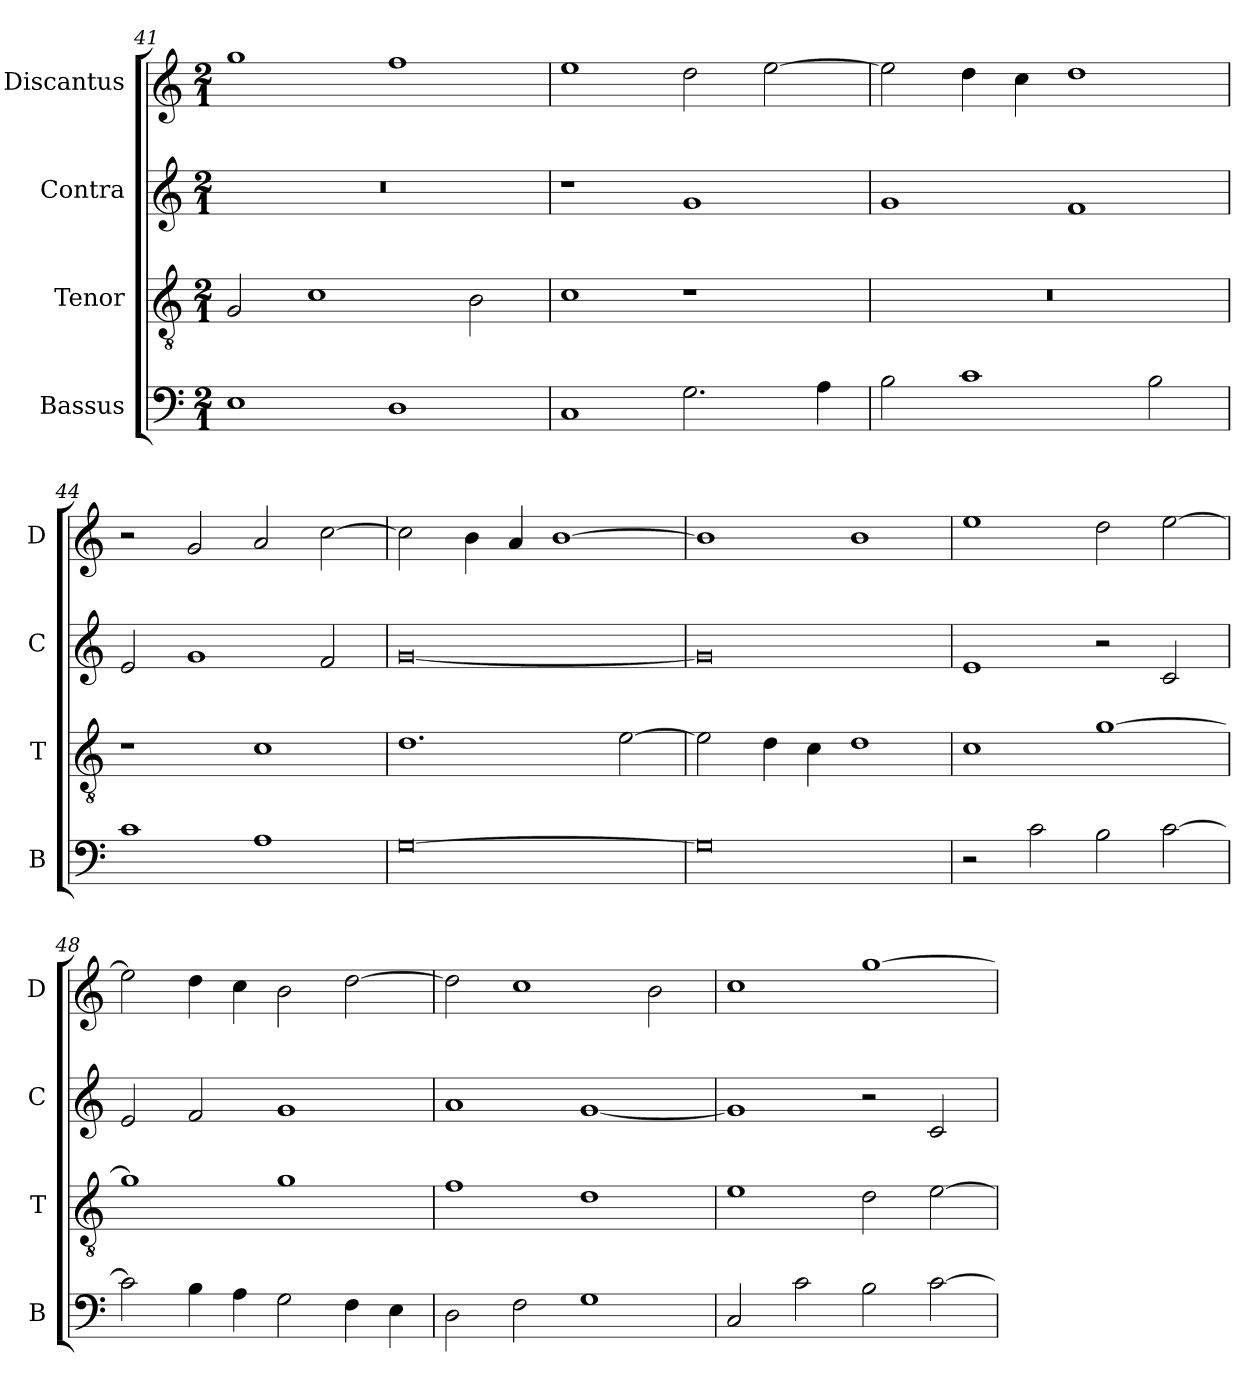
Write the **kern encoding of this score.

**kern	**kern	**kern	**kern
*part4	*part3	*part2	*part1
*staff4	*staff3	*staff2	*staff1
*I"Bassus	*I"Tenor	*I"Contra	*I"Discantus
*I'B	*I'T	*I'C	*I'D
*clefF4	*clefGv2	*clefG2	*clefG2
*k[]	*k[]	*k[]	*k[]
*M2/1	*M2/1	*M2/1	*M2/1
=41	=41	=41	=41
1E	2G/	0r	1gg
.	1c	.	.
1D	.	.	1ff
.	2B\	.	.
=42	=42	=42	=42
1C	1c	1r	1ee
2.G\	1r	1g	2dd\
.	.	.	[2ee\
4A\	.	.	.
=43	=43	=43	=43
2B\	0r	1g	2ee\]
1c	.	.	4dd\
.	.	.	4cc\
.	.	1f	1dd
2B\	.	.	.
=44	=44	=44	=44
1c	1r	2e/	2r
.	.	1g	2g/
1A	1c	.	2a/
.	.	2f/	[2cc\
=45	=45	=45	=45
[0G	1.d	[0g	2cc\]
.	.	.	4b\
.	.	.	4a/
.	.	.	[1b
.	[2e\	.	.
=46	=46	=46	=46
0G]	2e\]	0g]	1b]
.	4d\	.	.
.	4c\	.	.
.	1d	.	1b
=47	=47	=47	=47
2r	1c	1e	1ee
2c\	.	.	.
2B\	[1g	2r	2dd\
[2c\	.	2c/	[2ee\
=48	=48	=48	=48
2c\]	1g]	2e/	2ee\]
4B\	.	2f/	4dd\
4A\	.	.	4cc\
2G\	1g	1g	2b\
4F\	.	.	[2dd\
4E\	.	.	.
=49	=49	=49	=49
2D\	1f	1a	2dd\]
2F\	.	.	1cc
1G	1d	[1g	.
.	.	.	2b\
=50	=50	=50	=50
2C/	1e	1g]	1cc
2c\	.	.	.
2B\	2d\	2r	[1gg
[2c\	[2e\	2c/	.
=	=	=	=
*-	*-	*-	*-
